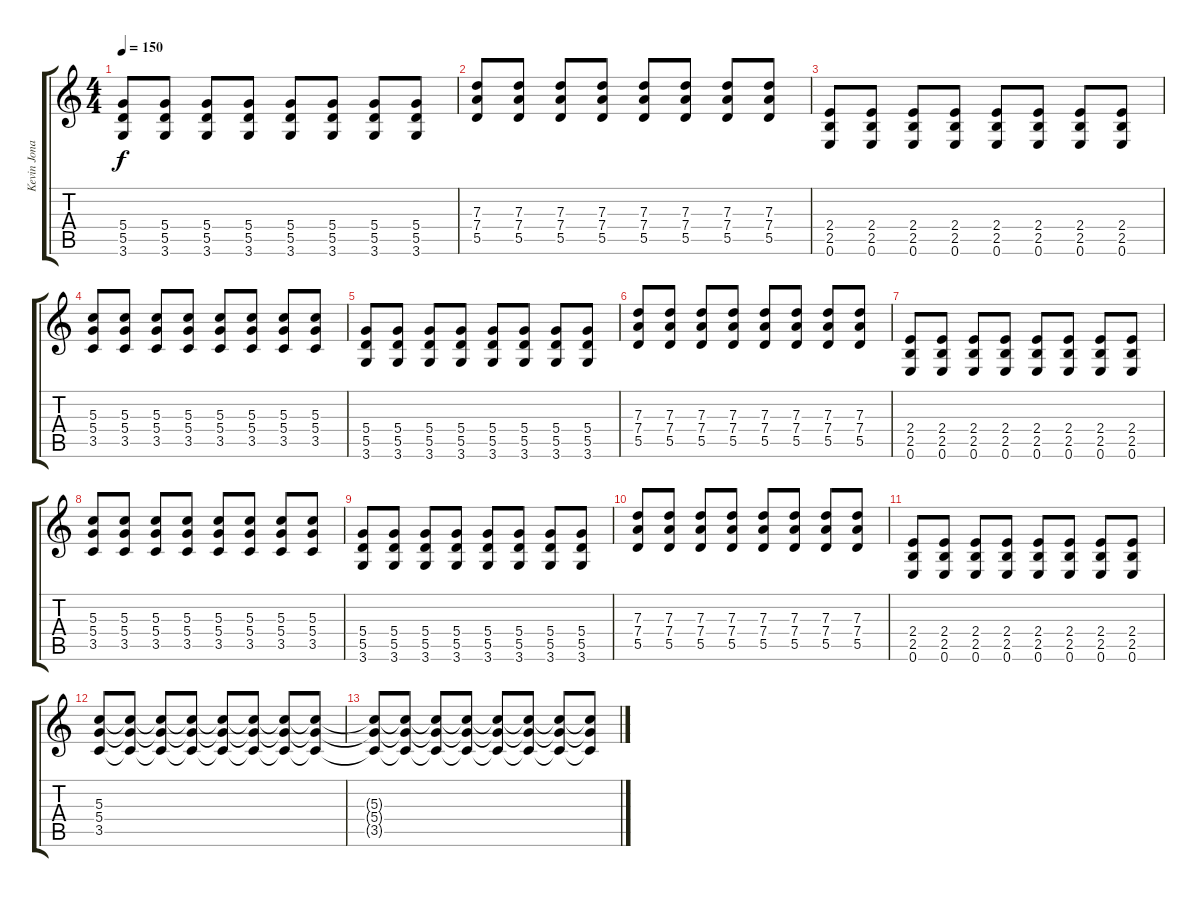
\track ("Kevin Jonas" "Kevin Jona") {instrument distortionguitar}
\staff {score tabs}
\tuning (E4 B3 G3 D3 A2 E2) {hide}
\ts (4 4)
\tempo 150
\clef g2
\ks c
(5.4 5.5 3.6).8{dy f} (5.4 5.5 3.6).8 (5.4 5.5 3.6).8 (5.4 5.5 3.6).8 (5.4 5.5 3.6).8 (5.4 5.5 3.6).8 (5.4 5.5 3.6).8 (5.4 5.5 3.6).8 |
(7.3 7.4 5.5).8 (7.3 7.4 5.5).8 (7.3 7.4 5.5).8 (7.3 7.4 5.5).8 (7.3 7.4 5.5).8 (7.3 7.4 5.5).8 (7.3 7.4 5.5).8 (7.3 7.4 5.5).8 |
(2.4 2.5 0.6).8 (2.4 2.5 0.6).8 (2.4 2.5 0.6).8 (2.4 2.5 0.6).8 (2.4 2.5 0.6).8 (2.4 2.5 0.6).8 (2.4 2.5 0.6).8 (2.4 2.5 0.6).8 |
(5.3 5.4 3.5).8 (5.3 5.4 3.5).8 (5.3 5.4 3.5).8 (5.3 5.4 3.5).8 (5.3 5.4 3.5).8 (5.3 5.4 3.5).8 (5.3 5.4 3.5).8 (5.3 5.4 3.5).8 |
(5.4 5.5 3.6).8 (5.4 5.5 3.6).8 (5.4 5.5 3.6).8 (5.4 5.5 3.6).8 (5.4 5.5 3.6).8 (5.4 5.5 3.6).8 (5.4 5.5 3.6).8 (5.4 5.5 3.6).8 |
(7.3 7.4 5.5).8 (7.3 7.4 5.5).8 (7.3 7.4 5.5).8 (7.3 7.4 5.5).8 (7.3 7.4 5.5).8 (7.3 7.4 5.5).8 (7.3 7.4 5.5).8 (7.3 7.4 5.5).8 |
(2.4 2.5 0.6).8 (2.4 2.5 0.6).8 (2.4 2.5 0.6).8 (2.4 2.5 0.6).8 (2.4 2.5 0.6).8 (2.4 2.5 0.6).8 (2.4 2.5 0.6).8 (2.4 2.5 0.6).8 |
(5.3 5.4 3.5).8 (5.3 5.4 3.5).8 (5.3 5.4 3.5).8 (5.3 5.4 3.5).8 (5.3 5.4 3.5).8 (5.3 5.4 3.5).8 (5.3 5.4 3.5).8 (5.3 5.4 3.5).8 |
(5.4 5.5 3.6).8 (5.4 5.5 3.6).8 (5.4 5.5 3.6).8 (5.4 5.5 3.6).8 (5.4 5.5 3.6).8 (5.4 5.5 3.6).8 (5.4 5.5 3.6).8 (5.4 5.5 3.6).8 |
(7.3 7.4 5.5).8 (7.3 7.4 5.5).8 (7.3 7.4 5.5).8 (7.3 7.4 5.5).8 (7.3 7.4 5.5).8 (7.3 7.4 5.5).8 (7.3 7.4 5.5).8 (7.3 7.4 5.5).8 |
(2.4 2.5 0.6).8 (2.4 2.5 0.6).8 (2.4 2.5 0.6).8 (2.4 2.5 0.6).8 (2.4 2.5 0.6).8 (2.4 2.5 0.6).8 (2.4 2.5 0.6).8 (2.4 2.5 0.6).8 |
(5.3 5.4 3.5).8 (5.3{t} 5.4{t} 3.5{t}).8 (5.3{t} 5.4{t} 3.5{t}).8 (5.3{t} 5.4{t} 3.5{t}).8 (5.3{t} 5.4{t} 3.5{t}).8 (5.3{t} 5.4{t} 3.5{t}).8 (5.3{t} 5.4{t} 3.5{t}).8 (5.3{t} 5.4{t} 3.5{t}).8 |
(5.3{t} 5.4{t} 3.5{t}).8 (5.3{t} 5.4{t} 3.5{t}).8 (5.3{t} 5.4{t} 3.5{t}).8 (5.3{t} 5.4{t} 3.5{t}).8 (5.3{t} 5.4{t} 3.5{t}).8 (5.3{t} 5.4{t} 3.5{t}).8 (5.3{t} 5.4{t} 3.5{t}).8 (5.3{t} 5.4{t} 3.5{t}).8
